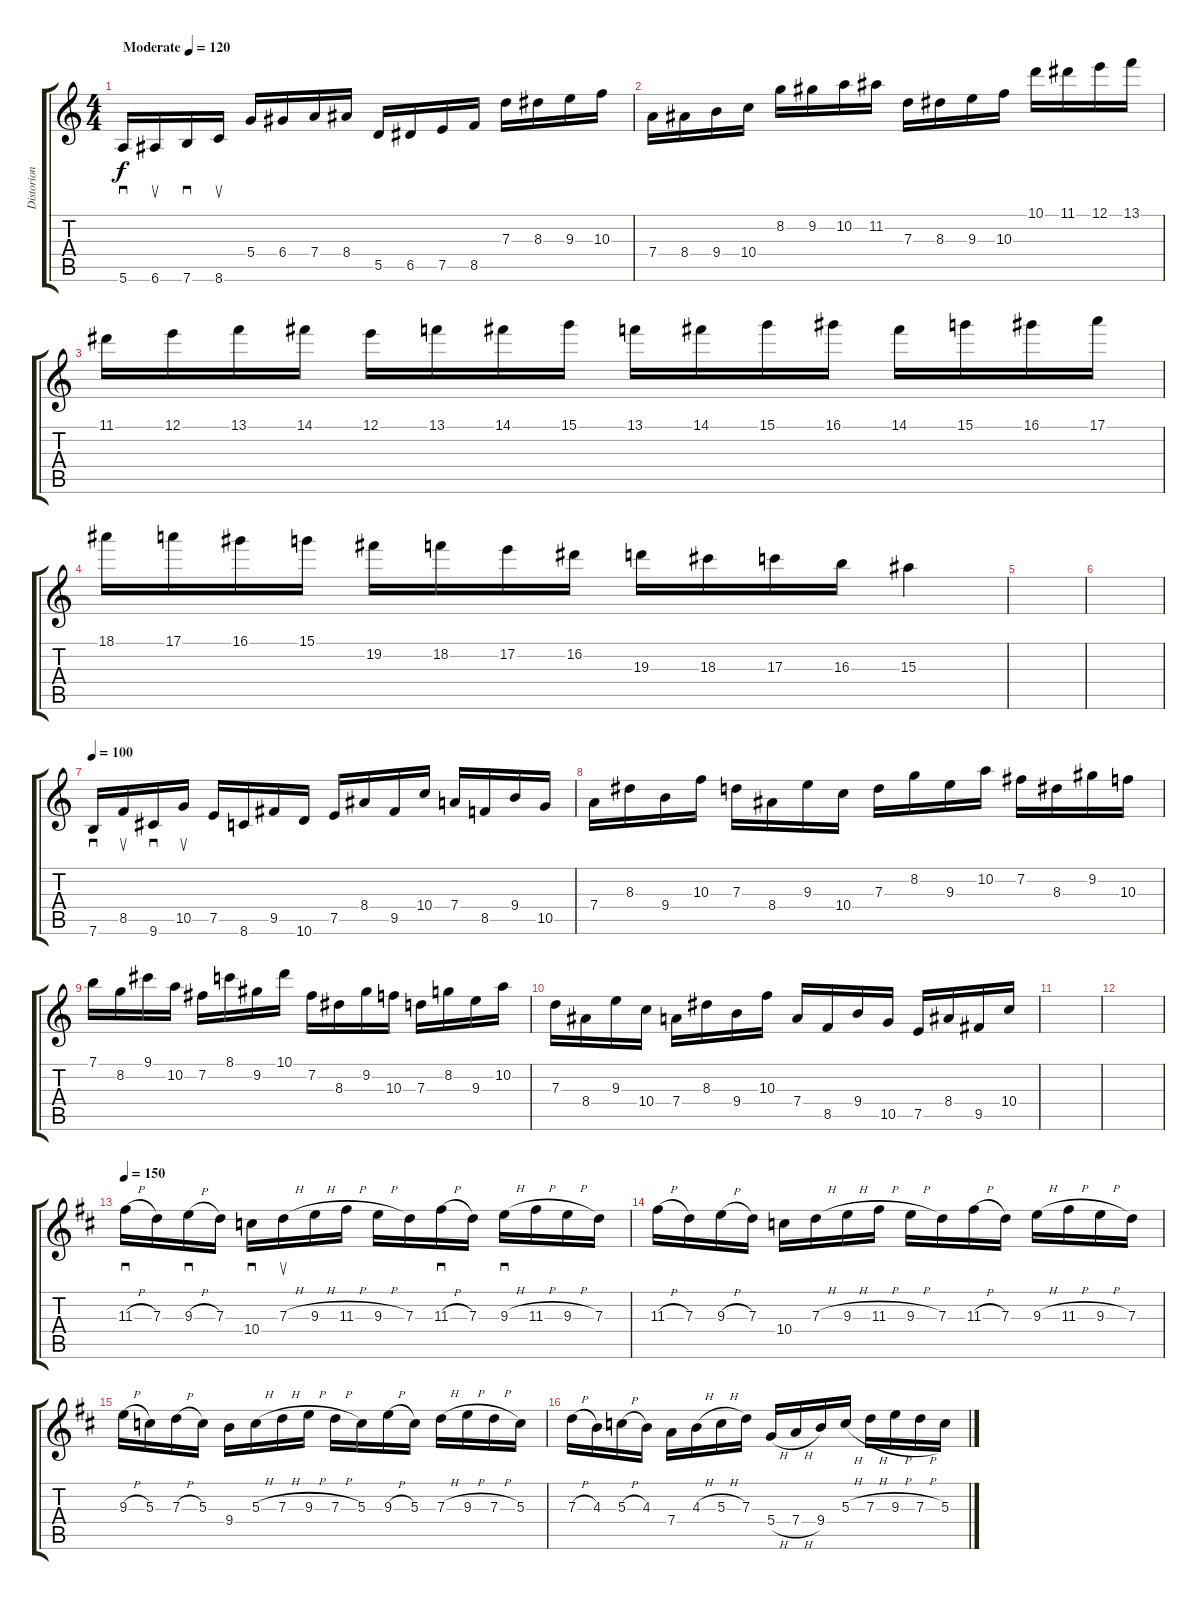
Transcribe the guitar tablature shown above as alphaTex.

\track ("Distorion Guitar" "Distorion ") {instrument overdrivenguitar}
\staff {score tabs}
\tuning (E4 B3 G3 D3 A2 E2) {hide}
\ts (4 4)
\tempo (120 "Moderate")
\tempo 160
\tempo (120 "Moderate")
\clef g2
\ks c
5.6.16{sd dy f instrument overdrivenguitar} 6.6.16{su} 7.6.16{sd} 8.6.16{su} 5.4.16 6.4.16 7.4.16 8.4.16 5.5.16 6.5.16 7.5.16 8.5.16 7.3.16 8.3.16 9.3.16 10.3.16 |
7.4.16 8.4.16 9.4.16 10.4.16 8.2.16 9.2.16 10.2.16 11.2.16 7.3.16 8.3.16 9.3.16 10.3.16 10.1.16 11.1.16 12.1.16 13.1.16 |
11.1.16 12.1.16 13.1.16 14.1.16 12.1.16 13.1.16 14.1.16 15.1.16 13.1.16 14.1.16 15.1.16 16.1.16 14.1.16 15.1.16 16.1.16 17.1.16 |
18.1.16 17.1.16 16.1.16 15.1.16 19.2.16 18.2.16 17.2.16 16.2.16 19.3.16 18.3.16 17.3.16 16.3.16 15.3.4 |
|
|
\tempo 100
7.6.16{sd} 8.5.16{su} 9.6.16{sd} 10.5.16{su} 7.5.16 8.6.16 9.5.16 10.6.16 7.5.16 8.4.16 9.5.16 10.4.16 7.4.16 8.5.16 9.4.16 10.5.16 |
7.4.16 8.3.16 9.4.16 10.3.16 7.3.16 8.4.16 9.3.16 10.4.16 7.3.16 8.2.16 9.3.16 10.2.16 7.2.16 8.3.16 9.2.16 10.3.16 |
7.1.16 8.2.16 9.1.16 10.2.16 7.2.16 8.1.16 9.2.16 10.1.16 7.2.16 8.3.16 9.2.16 10.3.16 7.3.16 8.2.16 9.3.16 10.2.16 |
7.3.16 8.4.16 9.3.16 10.4.16 7.4.16 8.3.16 9.4.16 10.3.16 7.4.16 8.5.16 9.4.16 10.5.16 7.5.16 8.4.16 9.5.16 10.4.16 |
|
|
\tempo 150
\ks d
11.3{h}.16{sd} 7.3.16 9.3{h}.16{sd} 7.3.16 10.4.16{sd} 7.3{h}.16{su} 9.3{h}.16 11.3{h}.16 9.3{h}.16 7.3.16 11.3{h}.16{sd} 7.3.16 9.3{h}.16{sd} 11.3{h}.16 9.3{h}.16 7.3.16 |
11.3{h}.16 7.3.16 9.3{h}.16 7.3.16 10.4.16 7.3{h}.16 9.3{h}.16 11.3{h}.16 9.3{h}.16 7.3.16 11.3{h}.16 7.3.16 9.3{h}.16 11.3{h}.16 9.3{h}.16 7.3.16 |
9.3{h}.16 5.3.16 7.3{h}.16 5.3.16 9.4.16 5.3{h}.16 7.3{h}.16 9.3{h}.16 7.3{h}.16 5.3.16 9.3{h}.16 5.3.16 7.3{h}.16 9.3{h}.16 7.3{h}.16 5.3.16 |
7.3{h}.16 4.3.16 5.3{h}.16 4.3.16 7.4.16 4.3{h}.16 5.3{h}.16 7.3.16 5.4{h}.16 7.4{h}.16 9.4.16 5.3{h}.16 7.3{h}.16 9.3{h}.16 7.3{h}.16 5.3.16
